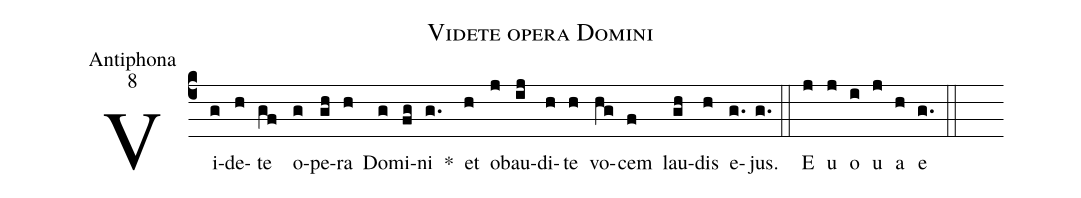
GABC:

name:Videte opera Domini;
office-part:Antiphona;
mode:8;
%%
(c4) Vi(g)de(h)te(gf) o(g)pe(gh)ra(h) Do(g)mi(fg)ni(g.) *() et(h) ob(j)au(ij)di(h)te(h) vo(hg)cem(f) lau(gh)dis(h) e(g.)jus.(g.) (::) <eu>E(j) u(j) o(i) u(j) a(h) e</eu>(g.) (::)
